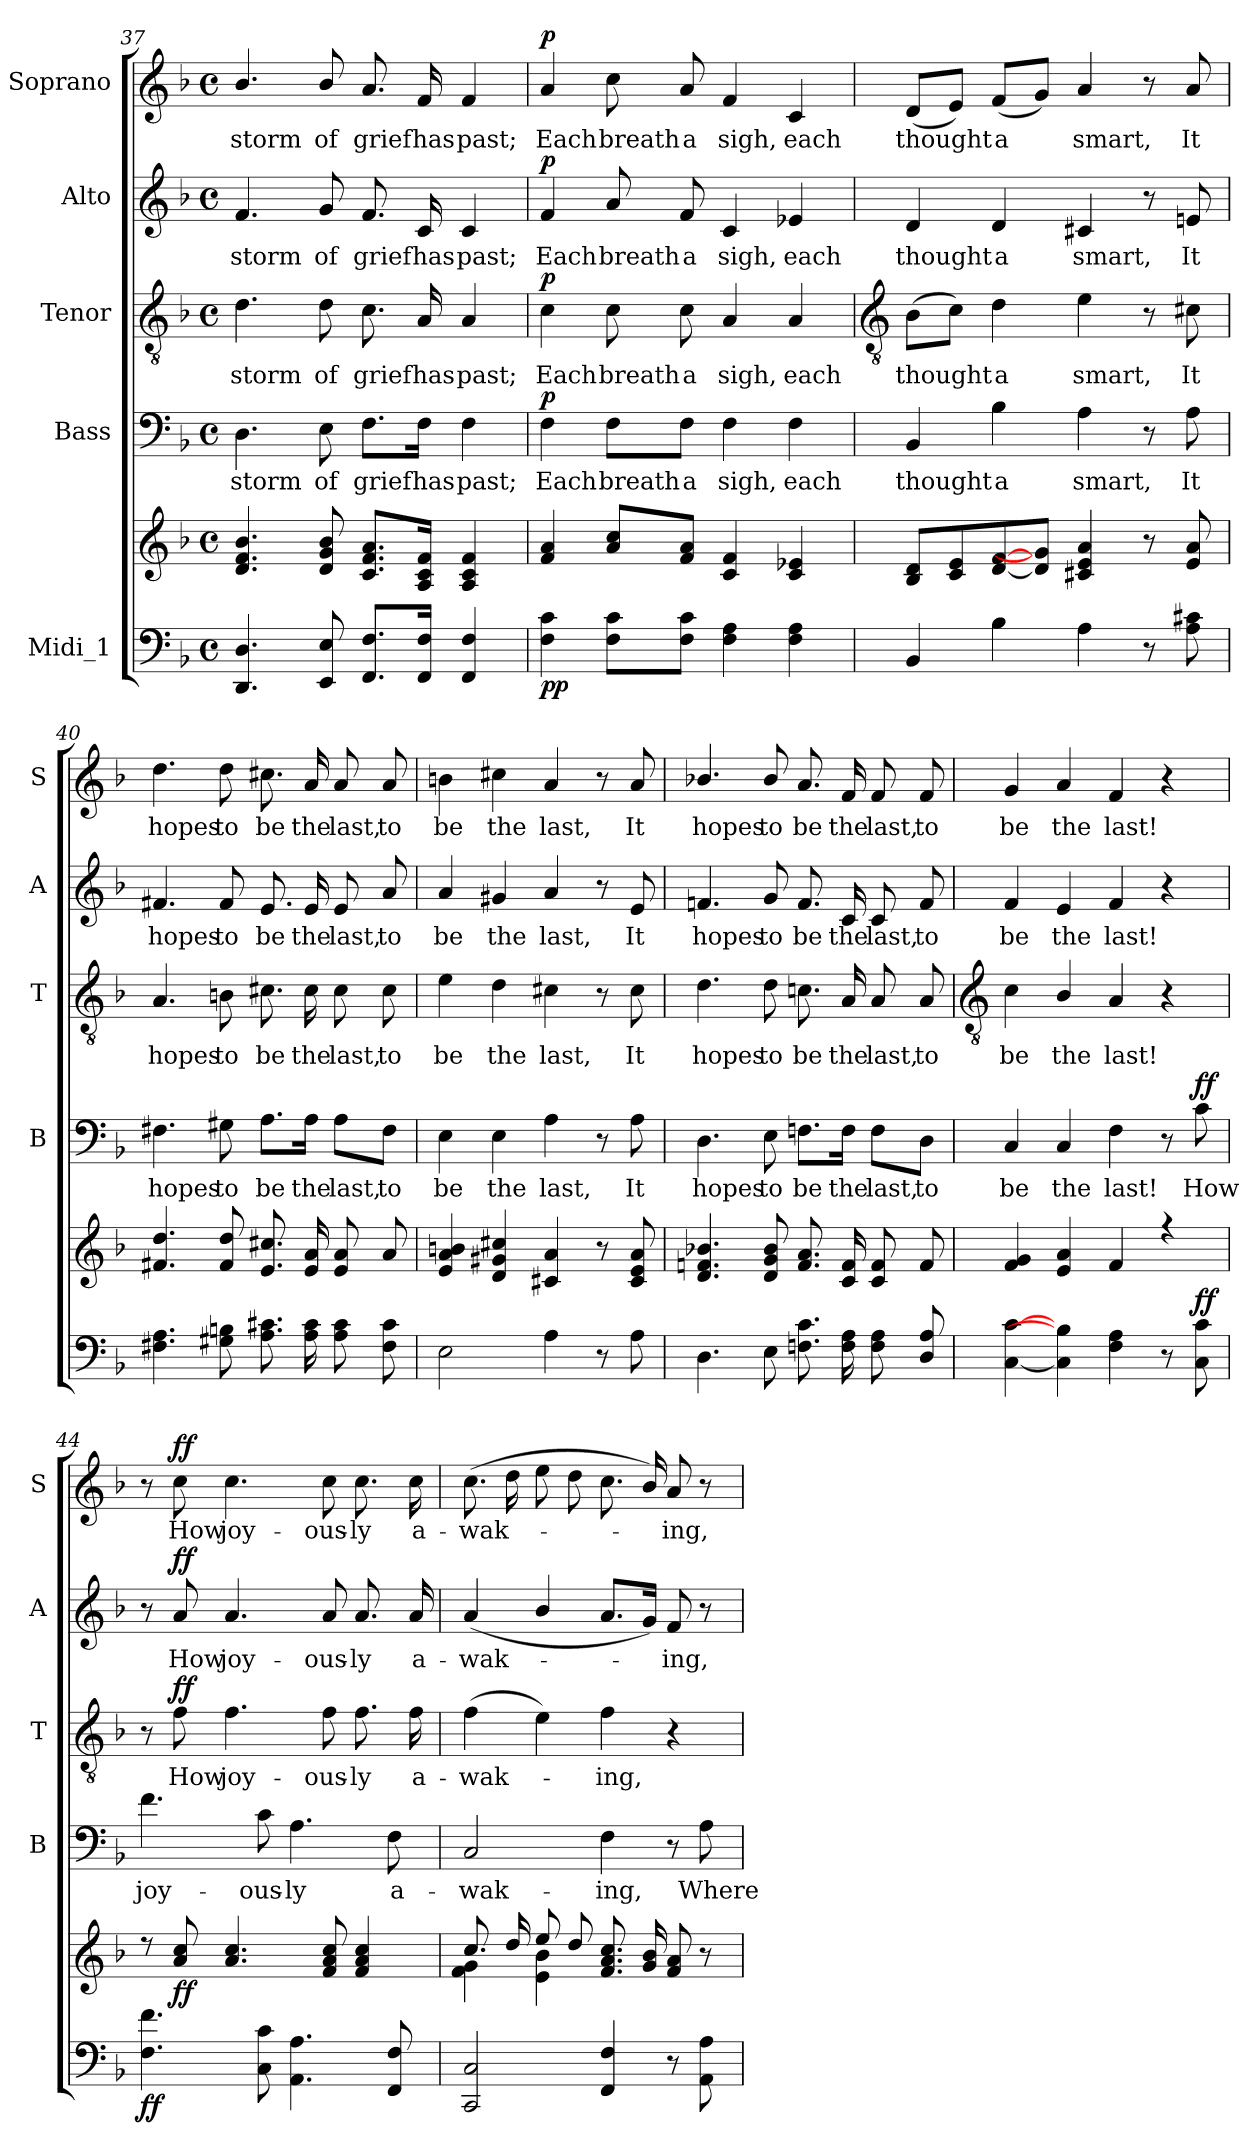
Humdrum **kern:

**kern	**kern	**dynam	**kern	**text	**dynam	**kern	**text	**dynam	**kern	**text	**dynam	**kern	**text	**dynam
*part5	*part5	*part5	*part4	*part4	*part4	*part3	*part3	*part3	*part2	*part2	*part2	*part1	*part1	*part1
*staff6	*staff5	*staff5/6	*staff4	*staff4	*staff4	*staff3	*staff3	*staff3	*staff2	*staff2	*staff2	*staff1	*staff1	*staff1
*I"Midi_1	*	*	*I"Bass	*	*	*I"Tenor	*	*	*I"Alto	*	*	*I"Soprano	*	*
*	*	*	*I'B	*	*	*I'T	*	*	*I'A	*	*	*I'S	*	*
*clefF4	*clefG2	*	*clefF4	*	*	*clefGv2	*	*	*clefG2	*	*	*clefG2	*	*
*k[b-]	*k[b-]	*	*k[b-]	*	*	*k[b-]	*	*	*k[b-]	*	*	*k[b-]	*	*
*F:	*F:	*	*F:	*	*	*F:	*	*	*F:	*	*	*F:	*	*
*M4/4	*M4/4	*	*M4/4	*	*	*M4/4	*	*	*M4/4	*	*	*M4/4	*	*
*met(c)	*met(c)	*	*met(c)	*	*	*met(c)	*	*	*met(c)	*	*	*met(c)	*	*
=37	=37	=37	=37	=37	=37	=37	=37	=37	=37	=37	=37	=37	=37	=37
!	!	!	!	!LO:LY:b	!	!	!LO:LY:b	!	!	!LO:LY:b	!	!	!LO:LY:b	!
4.DD 4.D	4.d/ 4.f/ 4.b-/	.	4.D	storm	.	4.d	storm	.	4.f	storm	.	4.b-/	storm	.
!	!	!	!	!LO:LY:b	!	!	!LO:LY:b	!	!	!LO:LY:b	!	!	!LO:LY:b	!
8EE 8E	8d/ 8g/ 8b-/	.	8E	of	.	8d	of	.	8g	of	.	8b-/	of	.
!	!	!	!	!LO:LY:b	!	!	!LO:LY:b	!	!	!LO:LY:b	!	!	!LO:LY:b	!
8.FF 8.FL	8.c 8.f 8.aL	.	8.F\L	grief	.	8.c	grief	.	8.f	grief	.	8.a	grief	.
!	!	!	!	!LO:LY:b	!	!	!LO:LY:b	!	!	!LO:LY:b	!	!	!LO:LY:b	!
16FF 16FJ	16A 16c 16fJ	.	16F\Jk	has	.	16A	has	.	16c	has	.	16f	has	.
!	!	!	!	!LO:LY:b	!	!	!LO:LY:b	!	!	!LO:LY:b	!	!	!LO:LY:b	!
4FF 4F	4A 4c 4f	.	4F	past;	.	4A	past;	.	4c	past;	.	4f	past;	.
=38	=38	=38	=38	=38	=38	=38	=38	=38	=38	=38	=38	=38	=38	=38
!	!	!LO:DY:b=2	!	!LO:LY:b	!	!	!LO:LY:b	!	!	!LO:LY:b	!	!	!LO:LY:b	!
!	!	!LO:DY:n=1:b	!	!	!LO:DY:b	!	!	!LO:DY:b	!	!	!LO:DY:b	!	!	!LO:DY:b
4F 4c	4f 4a	p p	4F	Each	p	4c	Each	p	4f	Each	p	4a	Each	p
!	!	!	!	!LO:LY:b	!	!	!LO:LY:b	!	!	!LO:LY:b	!	!	!LO:LY:b	!
8F 8cL	8a 8ccL	.	8F\L	breath	.	8c	breath	.	8a	breath	.	8cc	breath	.
!	!	!	!	!LO:LY:b	!	!	!LO:LY:b	!	!	!LO:LY:b	!	!	!LO:LY:b	!
8F 8cJ	8f 8aJ	.	8F\J	a	.	8c	a	.	8f	a	.	8a	a	.
!	!	!	!	!LO:LY:b	!	!	!LO:LY:b	!	!	!LO:LY:b	!	!	!LO:LY:b	!
4F 4A	4c 4f	.	4F	sigh,	.	4A	sigh,	.	4c	sigh,	.	4f	sigh,	.
!	!	!	!	!LO:LY:b	!	!	!LO:LY:b	!	!	!LO:LY:b	!	!	!LO:LY:b	!
4F 4A	4c 4e-X	.	4F	each	.	4A	each	.	4e-X	each	.	4c	each	.
!!LO:LB:g=z
=39	=39	=39	=39	=39	=39	=39	=39	=39	=39	=39	=39	=39	=39	=39
*	*	*	*	*	*	*clefGv2	*	*	*	*	*	*	*	*
!	!	!	!	!LO:LY:b	!	!	!LO:LY:b	!	!	!LO:LY:b	!	!	!LO:LY:b	!
4BB-	8B- 8dL	.	4BB-	thought	.	(>8B-L	thought	.	4d	thought	.	(<8dL	thought	.
.	8c 8e	.	.	.	.	8cJ)	.	.	.	.	.	8eJ)	.	.
!	!	!	!	!LO:LY:b	!	!	!LO:LY:b	!	!	!LO:LY:b	!	!	!LO:LY:b	!
4B-	[8d [8f	.	4B-	a	.	4d	a	.	4d	a	.	(<8fL	a	.
.	8d] 8g]J	.	.	.	.	.	.	.	.	.	.	8gJ)	.	.
!	!	!	!	!LO:LY:b	!	!	!LO:LY:b	!	!	!LO:LY:b	!	!	!LO:LY:b	!
4A	4c#X 4e 4a	.	4A	smart,	.	4e	smart,	.	4c#X	smart,	.	4a	smart,	.
8r	8r	.	8r	.	.	8r	.	.	8r	.	.	8r	.	.
!	!	!	!	!LO:LY:b	!	!	!LO:LY:b	!	!	!LO:LY:b	!	!	!LO:LY:b	!
8A 8c#X	8e 8a	.	8A	It	.	8c#X	It	.	8en	It	.	8a	It	.
=40	=40	=40	=40	=40	=40	=40	=40	=40	=40	=40	=40	=40	=40	=40
!	!	!	!	!LO:LY:b	!	!	!LO:LY:b	!	!	!LO:LY:b	!	!	!LO:LY:b	!
4.F#X 4.A	4.f#X 4.dd	.	4.F#X	hopes	.	4.A	hopes	.	4.f#X	hopes	.	4.dd	hopes	.
!	!	!	!	!LO:LY:b	!	!	!LO:LY:b	!	!	!LO:LY:b	!	!	!LO:LY:b	!
8G#X 8Bn	8f# 8dd	.	8G#X	to	.	8Bn	to	.	8f#	to	.	8dd	to	.
!	!	!	!	!LO:LY:b	!	!	!LO:LY:b	!	!	!LO:LY:b	!	!	!LO:LY:b	!
8.A 8.c#XL	8.e 8.cc#XL	.	8.A\L	be	.	8.c#X	be	.	8.e	be	.	8.cc#X	be	.
!	!	!	!	!LO:LY:b	!	!	!LO:LY:b	!	!	!LO:LY:b	!	!	!LO:LY:b	!
16A 16c#L	16e 16aL	.	16A\Jk	the	.	16c#	the	.	16e	the	.	16a	the	.
!	!	!	!	!LO:LY:b	!	!	!LO:LY:b	!	!	!LO:LY:b	!	!	!LO:LY:b	!
8A 8c#	8e 8a	.	8A\L	last,	.	8c#	last,	.	8e	last,	.	8a	last,	.
!	!	!	!	!LO:LY:b	!	!	!LO:LY:b	!	!	!LO:LY:b	!	!	!LO:LY:b	!
8F# 8c#J	8aJ	.	8F#\J	to	.	8c#	to	.	8a	to	.	8a	to	.
=41	=41	=41	=41	=41	=41	=41	=41	=41	=41	=41	=41	=41	=41	=41
!	!	!	!	!LO:LY:b	!	!	!LO:LY:b	!	!	!LO:LY:b	!	!	!LO:LY:b	!
2E	4e 4a 4bn	.	4E	be	.	4e	be	.	4a	be	.	4bn	be	.
!	!	!	!	!LO:LY:b	!	!	!LO:LY:b	!	!	!LO:LY:b	!	!	!LO:LY:b	!
.	4d 4g#X 4cc#X	.	4E	the	.	4d	the	.	4g#X	the	.	4cc#X	the	.
!	!	!	!	!LO:LY:b	!	!	!LO:LY:b	!	!	!LO:LY:b	!	!	!LO:LY:b	!
4A	4c#X 4a	.	4A	last,	.	4c#X	last,	.	4a	last,	.	4a	last,	.
8r	8r	.	8r	.	.	8r	.	.	8r	.	.	8r	.	.
!	!	!	!	!LO:LY:b	!	!	!LO:LY:b	!	!	!LO:LY:b	!	!	!LO:LY:b	!
8A	8c# 8e 8a	.	8A	It	.	8c#	It	.	8e	It	.	8a	It	.
=42	=42	=42	=42	=42	=42	=42	=42	=42	=42	=42	=42	=42	=42	=42
!	!	!	!	!LO:LY:b	!	!	!LO:LY:b	!	!	!LO:LY:b	!	!	!LO:LY:b	!
4.D\	4.d/ 4.fn/ 4.b-X/	.	4.D\	hopes	.	4.d\	hopes	.	4.fn/	hopes	.	4.b-X/	hopes	.
!	!	!	!	!LO:LY:b	!	!	!LO:LY:b	!	!	!LO:LY:b	!	!	!LO:LY:b	!
8E\	8d/ 8g/ 8b-/	.	8E\	to	.	8d\	to	.	8g/	to	.	8b-/	to	.
!	!	!	!	!LO:LY:b	!	!	!LO:LY:b	!	!	!LO:LY:b	!	!	!LO:LY:b	!
8.Fn 8.cL	8.f 8.aL	.	8.Fn\L	be	.	8.cn	be	.	8.f	be	.	8.a	be	.
!	!	!	!	!LO:LY:b	!	!	!LO:LY:b	!	!	!LO:LY:b	!	!	!LO:LY:b	!
16F 16AL	16c 16fL	.	16F\Jk	the	.	16A	the	.	16c	the	.	16f	the	.
!	!	!	!	!LO:LY:b	!	!	!LO:LY:b	!	!	!LO:LY:b	!	!	!LO:LY:b	!
8F 8A	8c 8f	.	8F\L	last,	.	8A	last,	.	8c	last,	.	8f	last,	.
!	!	!	!	!LO:LY:b	!	!	!LO:LY:b	!	!	!LO:LY:b	!	!	!LO:LY:b	!
8D/ 8A/J	8fJ	.	8D\J	to	.	8A	to	.	8f	to	.	8f	to	.
!!LO:LB:g=z
=43	=43	=43	=43	=43	=43	=43	=43	=43	=43	=43	=43	=43	=43	=43
*	*	*	*	*	*	*clefGv2	*	*	*	*	*	*	*	*
*	*^	*	*	*	*	*	*	*	*	*	*	*	*	*
!	!	!	!	!	!LO:LY:b	!	!	!LO:LY:b	!	!	!LO:LY:b	!	!	!LO:LY:b	!
[4C [4c	4f 4g	1ryy	.	4C	be	.	4c	be	.	4f	be	.	4g	be	.
!	!	!	!	!	!LO:LY:b	!	!	!LO:LY:b	!	!	!LO:LY:b	!	!	!LO:LY:b	!
4C] 4B-]	4e 4a	.	.	4C	the	.	4B-/	the	.	4e	the	.	4a	the	.
!	!	!	!	!	!LO:LY:b	!	!	!LO:LY:b	!	!	!LO:LY:b	!	!	!LO:LY:b	!
4F 4A	4f	.	.	4F	last!	.	4A	last!	.	4f	last!	.	4f	last!	.
8r	4r	.	.	8r	.	.	4r	.	.	4r	.	.	4r	.	.
!	!	!	!LO:DY:a=2	!	!LO:LY:b	!LO:DY:b	!	!	!	!	!	!	!	!	!
8C 8c	.	.	ff	8c	How	ff	.	.	.	.	.	.	.	.	.
=44	=44	=44	=44	=44	=44	=44	=44	=44	=44	=44	=44	=44	=44	=44	=44
!	!	!	!LO:DY:b=2	!	!LO:LY:b	!	!	!	!	!	!	!	!	!	!
4.F 4.f	8r	1ryy	ff	4.f	joy-	.	8r	.	.	8r	.	.	8r	.	.
!	!	!	!LO:DY:b	!	!	!	!	!LO:LY:b	!LO:DY:b	!	!LO:LY:b	!LO:DY:b	!	!LO:LY:b	!LO:DY:b
.	8a 8cc	.	ff	.	.	.	8f	How	ff	8a	How	ff	8cc	How	ff
!	!	!	!	!	!	!	!	!LO:LY:b	!	!	!LO:LY:b	!	!	!LO:LY:b	!
.	4.a 4.cc	.	.	.	.	.	4.f	joy-	.	4.a	joy-	.	4.cc	joy-	.
!	!	!	!	!	!LO:LY:b	!	!	!	!	!	!	!	!	!	!
8C 8c	.	.	.	8c	-ous-	.	.	.	.	.	.	.	.	.	.
!	!	!	!	!	!LO:LY:b	!	!	!	!	!	!	!	!	!	!
4.AA 4.A	.	.	.	4.A	-ly	.	.	.	.	.	.	.	.	.	.
!	!	!	!	!	!	!	!	!LO:LY:b	!	!	!LO:LY:b	!	!	!LO:LY:b	!
.	8f 8a 8cc	.	.	.	.	.	8f	-ous-	.	8a	-ous-	.	8cc	-ous-	.
!	!	!	!	!	!	!	!	!LO:LY:b	!	!	!LO:LY:b	!	!	!LO:LY:b	!
.	4f 4a 4cc	.	.	.	.	.	8.f	-ly	.	8.a	-ly	.	8.cc	-ly	.
!	!	!	!	!	!LO:LY:b	!	!	!	!	!	!	!	!	!	!
8FF 8F	.	.	.	8F	a-	.	.	.	.	.	.	.	.	.	.
!	!	!	!	!	!	!	!	!LO:LY:b	!	!	!LO:LY:b	!	!	!LO:LY:b	!
.	.	.	.	.	.	.	16f	a-	.	16a	a-	.	16cc	a-	.
=45	=45	=45	=45	=45	=45	=45	=45	=45	=45	=45	=45	=45	=45	=45	=45
!	!	!	!	!	!LO:LY:b	!	!	!LO:LY:b	!	!	!LO:LY:b	!	!	!LO:LY:b	!
2CC 2C	8.cc/L	4f\ 4g\	.	2C	-wak-	.	(>4f	-wak-	.	(<4a	-wak-	.	(>8.ccL	-wak-	.
.	16dd/L	.	.	.	.	.	.	.	.	.	.	.	16ddL	.	.
.	8ee/	4e\ 4b-\	.	.	.	.	4e\)	.	.	4b-/	.	.	8ee	.	.
.	8dd/J	.	.	.	.	.	.	.	.	.	.	.	8ddJ	.	.
!	!	!	!	!	!LO:LY:b	!	!	!LO:LY:b	!	!	!	!	!	!	!
4FF 4F	8.f 8.a 8.ccL	2ryy	.	4F	-ing,	.	4f	ing,	.	8.aL	.	.	8.ccL	.	.
.	16g/ 16b-/L	.	.	.	.	.	.	.	.	16g/J)	.	.	16b-/J)	.	.
!	!	!	!	!	!	!	!	!	!	!	!LO:LY:b	!	!	!LO:LY:b	!
8r	8f 8aJ	.	.	8r	.	.	4r	.	.	8f	ing,	.	8a	-ing,	.
!	!	!	!	!	!LO:LY:b	!	!	!	!	!	!	!	!	!	!
8AA 8A	8r	.	.	8A	Where	.	.	.	.	8r	.	.	8r	.	.
*	*v	*v	*	*	*	*	*	*	*	*	*	*	*	*	*
=	=	=	=	=	=	=	=	=	=	=	=	=	=	=
*-	*-	*-	*-	*-	*-	*-	*-	*-	*-	*-	*-	*-	*-	*-
